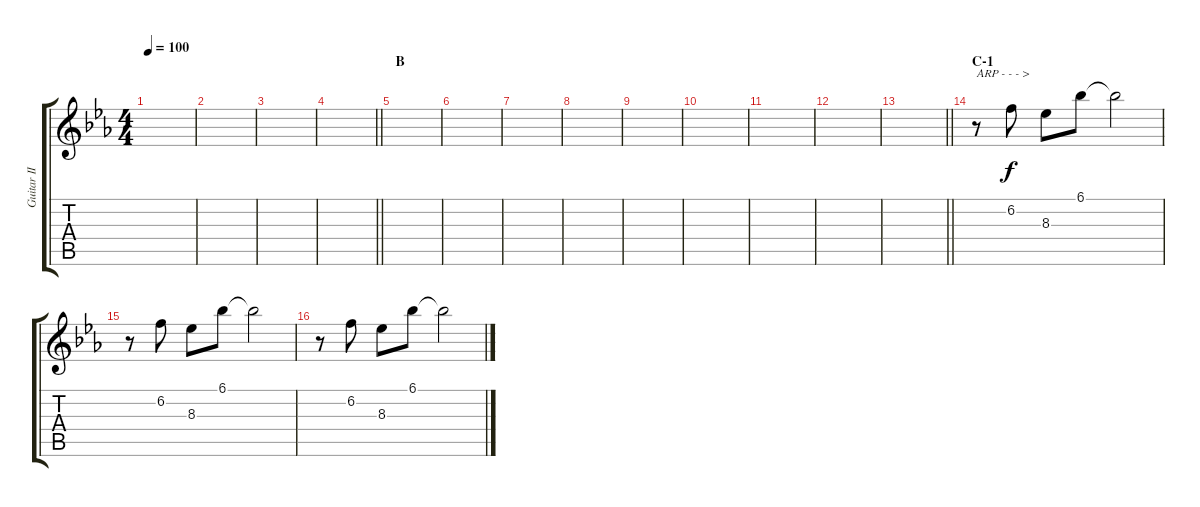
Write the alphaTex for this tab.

\track ("Guitar II (Nakano Azusa)" "Guitar II ") {instrument overdrivenguitar}
\staff {score tabs}
\tuning (E4 B3 G3 D3 A2 E2) {hide}
\ts (4 4)
\tempo 100
\clef g2
\ks eb
|
|
|
\barLineRight lightlight
|
\section ("" "B")
|
|
|
|
|
|
|
|
\barLineRight lightlight
|
\section ("" "C-1")
r.8{txt "ARP - - - >"} 6.2.8 8.3.8 6.1.8 6.1{t}.2 |
r.8 6.2.8 8.3.8 6.1.8 6.1{t}.2 |
r.8 6.2.8 8.3.8 6.1.8 6.1{t}.2
